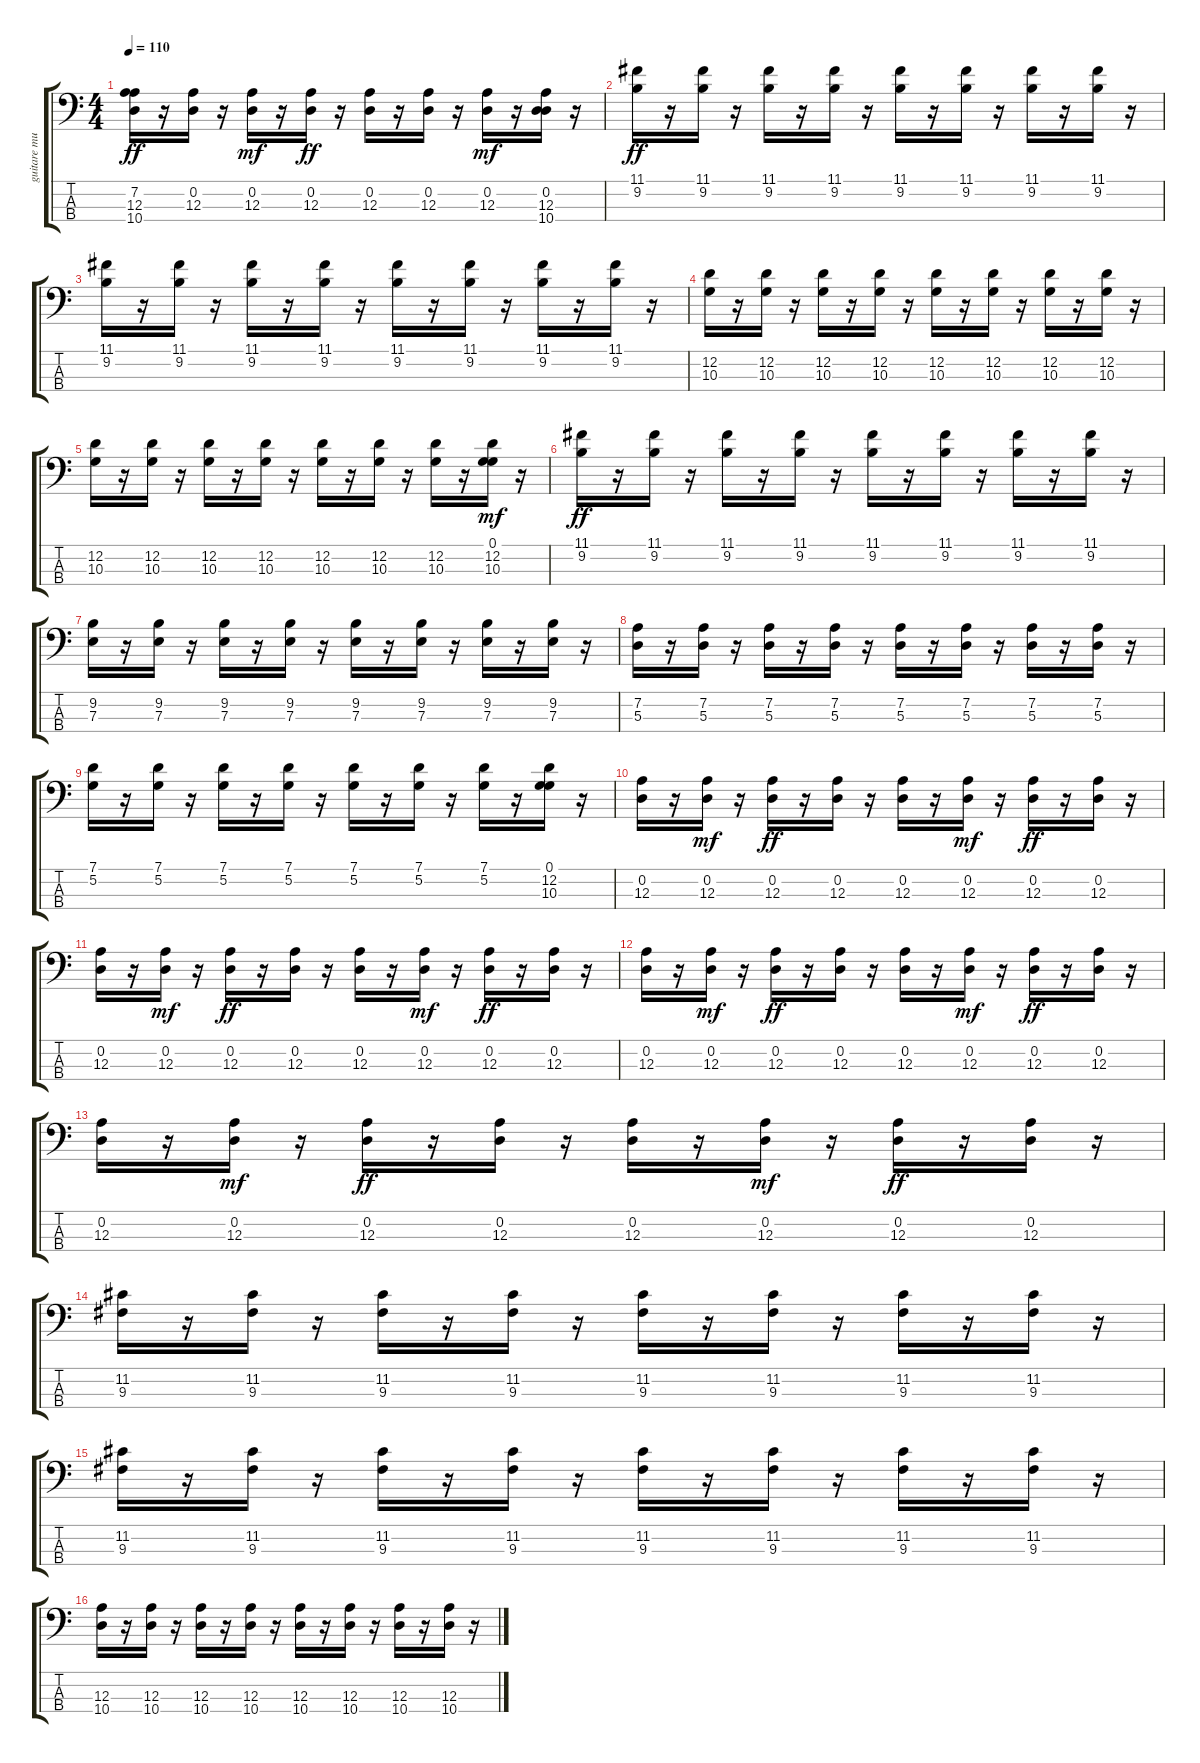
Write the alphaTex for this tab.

\track ("guitare mute basse" "guitare mu") {instrument electricguitarmuted}
\staff {score tabs}
\tuning (G2 D2 A1 E1) {hide}
\ts (4 4)
\tempo 110
\clef f4
\ks c
(7.2 12.3 10.4).16{dy ff} r.16 (0.2 12.3).16 r.16 (0.2 12.3).16{dy mf} r.16 (0.2 12.3).16{dy ff} r.16 (0.2 12.3).16 r.16 (0.2 12.3).16 r.16 (0.2 12.3).16{dy mf} r.16 (0.2 12.3 10.4).16 r.16 |
(11.1 9.2).16{dy ff} r.16 (11.1 9.2).16 r.16 (11.1 9.2).16 r.16 (11.1 9.2).16 r.16 (11.1 9.2).16 r.16 (11.1 9.2).16 r.16 (11.1 9.2).16 r.16 (11.1 9.2).16 r.16 |
(11.1 9.2).16 r.16 (11.1 9.2).16 r.16 (11.1 9.2).16 r.16 (11.1 9.2).16 r.16 (11.1 9.2).16 r.16 (11.1 9.2).16 r.16 (11.1 9.2).16 r.16 (11.1 9.2).16 r.16 |
(12.2 10.3).16 r.16 (12.2 10.3).16 r.16 (12.2 10.3).16 r.16 (12.2 10.3).16 r.16 (12.2 10.3).16 r.16 (12.2 10.3).16 r.16 (12.2 10.3).16 r.16 (12.2 10.3).16 r.16 |
(12.2 10.3).16 r.16 (12.2 10.3).16 r.16 (12.2 10.3).16 r.16 (12.2 10.3).16 r.16 (12.2 10.3).16 r.16 (12.2 10.3).16 r.16 (12.2 10.3).16 r.16 (0.1 12.2 10.3).16{dy mf} r.16 |
(11.1 9.2).16{dy ff} r.16 (11.1 9.2).16 r.16 (11.1 9.2).16 r.16 (11.1 9.2).16 r.16 (11.1 9.2).16 r.16 (11.1 9.2).16 r.16 (11.1 9.2).16 r.16 (11.1 9.2).16 r.16 |
(9.2 7.3).16 r.16 (9.2 7.3).16 r.16 (9.2 7.3).16 r.16 (9.2 7.3).16 r.16 (9.2 7.3).16 r.16 (9.2 7.3).16 r.16 (9.2 7.3).16 r.16 (9.2 7.3).16 r.16 |
(7.2 5.3).16 r.16 (7.2 5.3).16 r.16 (7.2 5.3).16 r.16 (7.2 5.3).16 r.16 (7.2 5.3).16 r.16 (7.2 5.3).16 r.16 (7.2 5.3).16 r.16 (7.2 5.3).16 r.16 |
(7.1 5.2).16 r.16 (7.1 5.2).16 r.16 (7.1 5.2).16 r.16 (7.1 5.2).16 r.16 (7.1 5.2).16 r.16 (7.1 5.2).16 r.16 (7.1 5.2).16 r.16 (0.1 12.2 10.3).16 r.16 |
(0.2 12.3).16 r.16 (0.2 12.3).16{dy mf} r.16 (0.2 12.3).16{dy ff} r.16 (0.2 12.3).16 r.16 (0.2 12.3).16 r.16 (0.2 12.3).16{dy mf} r.16 (0.2 12.3).16{dy ff} r.16 (0.2 12.3).16 r.16 |
(0.2 12.3).16 r.16 (0.2 12.3).16{dy mf} r.16 (0.2 12.3).16{dy ff} r.16 (0.2 12.3).16 r.16 (0.2 12.3).16 r.16 (0.2 12.3).16{dy mf} r.16 (0.2 12.3).16{dy ff} r.16 (0.2 12.3).16 r.16 |
(0.2 12.3).16 r.16 (0.2 12.3).16{dy mf} r.16 (0.2 12.3).16{dy ff} r.16 (0.2 12.3).16 r.16 (0.2 12.3).16 r.16 (0.2 12.3).16{dy mf} r.16 (0.2 12.3).16{dy ff} r.16 (0.2 12.3).16 r.16 |
(0.2 12.3).16 r.16 (0.2 12.3).16{dy mf} r.16 (0.2 12.3).16{dy ff} r.16 (0.2 12.3).16 r.16 (0.2 12.3).16 r.16 (0.2 12.3).16{dy mf} r.16 (0.2 12.3).16{dy ff} r.16 (0.2 12.3).16 r.16 |
(11.2 9.3).16 r.16 (11.2 9.3).16 r.16 (11.2 9.3).16 r.16 (11.2 9.3).16 r.16 (11.2 9.3).16 r.16 (11.2 9.3).16 r.16 (11.2 9.3).16 r.16 (11.2 9.3).16 r.16 |
(11.2 9.3).16 r.16 (11.2 9.3).16 r.16 (11.2 9.3).16 r.16 (11.2 9.3).16 r.16 (11.2 9.3).16 r.16 (11.2 9.3).16 r.16 (11.2 9.3).16 r.16 (11.2 9.3).16 r.16 |
(12.3 10.4).16 r.16 (12.3 10.4).16 r.16 (12.3 10.4).16 r.16 (12.3 10.4).16 r.16 (12.3 10.4).16 r.16 (12.3 10.4).16 r.16 (12.3 10.4).16 r.16 (12.3 10.4).16 r.16
